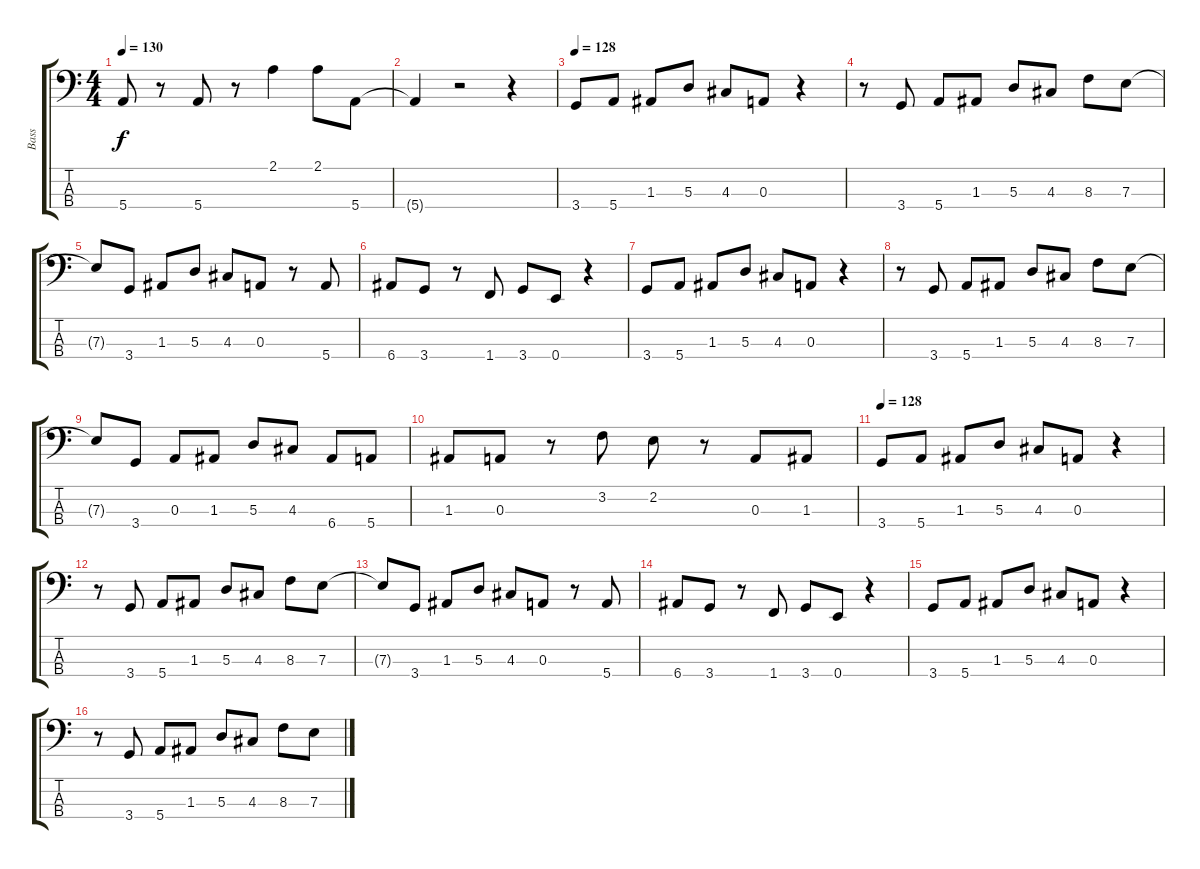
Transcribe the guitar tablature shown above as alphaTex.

\track ("Bass" "Bass") {instrument electricbassfinger}
\staff {score tabs}
\tuning (G2 D2 A1 E1) {hide}
\ts (4 4)
\tempo 130
\clef f4
\ks c
5.4.8{dy f} r.8 5.4.8 r.8 2.1.4 2.1.8 5.4.8 |
5.4{t}.4 r.2 r.4 |
\tempo 128
3.4.8 5.4.8 1.3.8 5.3.8 4.3.8 0.3.8 r.4 |
r.8 3.4.8 5.4.8 1.3.8 5.3.8 4.3.8 8.3.8 7.3.8 |
7.3{t}.8 3.4.8 1.3.8 5.3.8 4.3.8 0.3.8 r.8 5.4.8 |
6.4.8 3.4.8 r.8 1.4.8 3.4.8 0.4.8 r.4 |
3.4.8 5.4.8 1.3.8 5.3.8 4.3.8 0.3.8 r.4 |
r.8 3.4.8 5.4.8 1.3.8 5.3.8 4.3.8 8.3.8 7.3.8 |
7.3{t}.8 3.4.8 0.3.8 1.3.8 5.3.8 4.3.8 6.4.8 5.4.8 |
1.3.8 0.3.8 r.8 3.2.8 2.2.8 r.8 0.3.8 1.3.8 |
\tempo 128
3.4.8 5.4.8 1.3.8 5.3.8 4.3.8 0.3.8 r.4 |
r.8 3.4.8 5.4.8 1.3.8 5.3.8 4.3.8 8.3.8 7.3.8 |
7.3{t}.8 3.4.8 1.3.8 5.3.8 4.3.8 0.3.8 r.8 5.4.8 |
6.4.8 3.4.8 r.8 1.4.8 3.4.8 0.4.8 r.4 |
3.4.8 5.4.8 1.3.8 5.3.8 4.3.8 0.3.8 r.4 |
r.8 3.4.8 5.4.8 1.3.8 5.3.8 4.3.8 8.3.8 7.3.8
